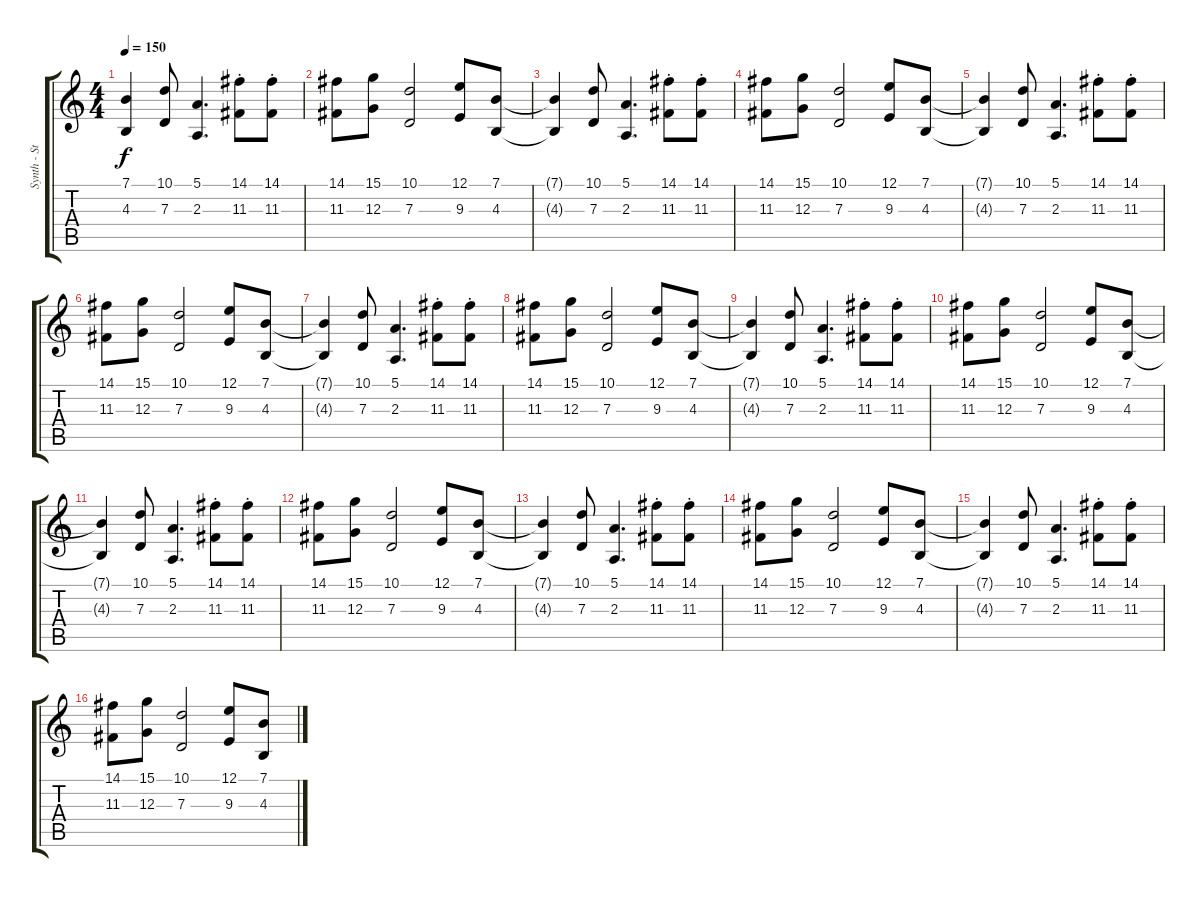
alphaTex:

\track ("Synth - Strings 2" "Synth - St") {instrument stringensemble1}
\staff {score tabs}
\tuning (E4 B3 G3 D3 A2 E2) {hide}
\ts (4 4)
\tempo 150
\clef g2
\ks c
(7.1{t} 4.3{t}).4{dy f} (10.1 7.3).8 (5.1 2.3).4{d} (14.1{st} 11.3{st}).8 (14.1{st} 11.3{st}).8 |
(14.1 11.3).8 (15.1 12.3).8 (10.1 7.3).2 (12.1 9.3).8 (7.1 4.3).8 |
(7.1{t} 4.3{t}).4 (10.1 7.3).8 (5.1 2.3).4{d} (14.1{st} 11.3{st}).8 (14.1{st} 11.3{st}).8 |
(14.1 11.3).8 (15.1 12.3).8 (10.1 7.3).2 (12.1 9.3).8 (7.1 4.3).8 |
(7.1{t} 4.3{t}).4 (10.1 7.3).8 (5.1 2.3).4{d} (14.1{st} 11.3{st}).8 (14.1{st} 11.3{st}).8 |
(14.1 11.3).8 (15.1 12.3).8 (10.1 7.3).2 (12.1 9.3).8 (7.1 4.3).8 |
(7.1{t} 4.3{t}).4 (10.1 7.3).8 (5.1 2.3).4{d} (14.1{st} 11.3{st}).8 (14.1{st} 11.3{st}).8 |
(14.1 11.3).8 (15.1 12.3).8 (10.1 7.3).2 (12.1 9.3).8 (7.1 4.3).8 |
(7.1{t} 4.3{t}).4 (10.1 7.3).8 (5.1 2.3).4{d} (14.1{st} 11.3{st}).8 (14.1{st} 11.3{st}).8 |
(14.1 11.3).8 (15.1 12.3).8 (10.1 7.3).2 (12.1 9.3).8 (7.1 4.3).8 |
(7.1{t} 4.3{t}).4 (10.1 7.3).8 (5.1 2.3).4{d} (14.1{st} 11.3{st}).8 (14.1{st} 11.3{st}).8 |
(14.1 11.3).8 (15.1 12.3).8 (10.1 7.3).2 (12.1 9.3).8 (7.1 4.3).8 |
(7.1{t} 4.3{t}).4 (10.1 7.3).8 (5.1 2.3).4{d} (14.1{st} 11.3{st}).8 (14.1{st} 11.3{st}).8 |
(14.1 11.3).8 (15.1 12.3).8 (10.1 7.3).2 (12.1 9.3).8 (7.1 4.3).8 |
(7.1{t} 4.3{t}).4 (10.1 7.3).8 (5.1 2.3).4{d} (14.1{st} 11.3{st}).8 (14.1{st} 11.3{st}).8 |
(14.1 11.3).8 (15.1 12.3).8 (10.1 7.3).2 (12.1 9.3).8 (7.1 4.3).8
